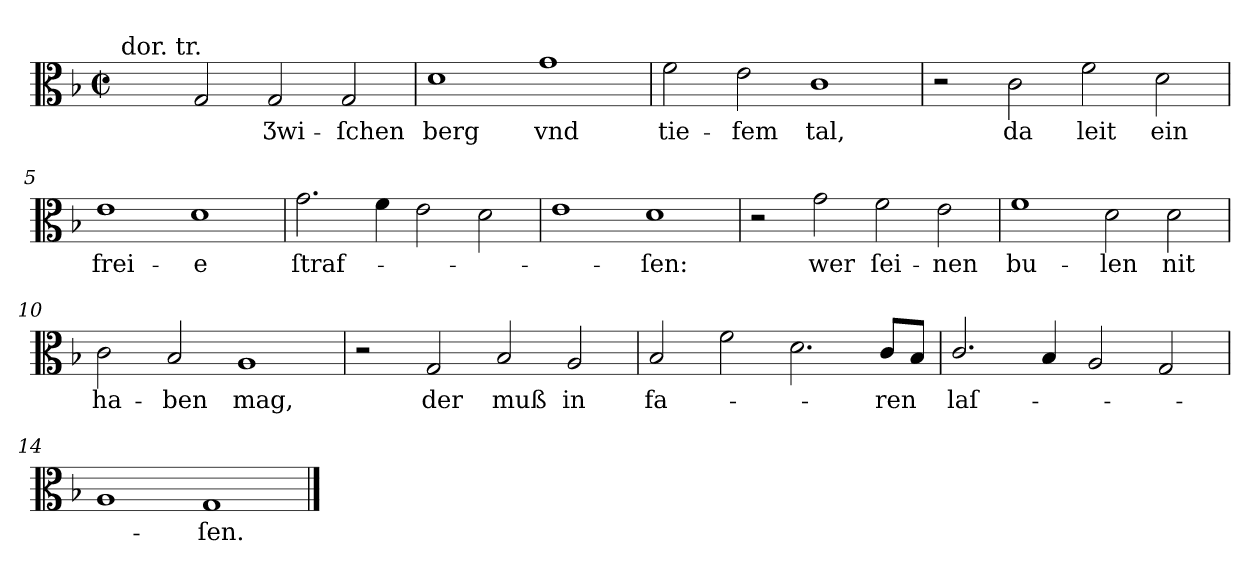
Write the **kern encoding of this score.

**kern	**text
*part1	*part1
*staff1	*staff1
*clefC3	*
*k[b-]	*
*G:dor	*
*M4/2	*
*met(c|)	*
=1	=1
!LO:TX:a:t=dor. tr.	!
2ryy	.
2G	.
2G	Ʒwi-
2G	-ſchen
=2	=2
1d	berg
1g	vnd
=3	=3
2f	tie-
2e	-fem
1c	tal,
=4	=4
2r	.
2c	da
2f	leit
2d	ein
=5	=5
1e	frei-
1d	-e
=6	=6
2.g	ſtraf-
4f	.
2e	.
2d	.
=7	=7
1e	.
1d	-ſen:
=8	=8
2r	.
2g	wer
2f	ſei-
2e	-nen
=9	=9
1f	bu-
2d	-len
2d	nit
=10	=10
2c	ha-
2B-	-ben
1A	mag,
=11	=11
2r	.
2G	der
2B-	muß
2A	in
=12	=12
2B-	fa-
2f	.
2.d	.
8c/L	-ren
8B-/J	.
=13	=13
2.c/	laſ-
4B-	.
2A	.
2G	.
=14	=14
1A	.
1G/	-ſen.
==	==
*-	*-
